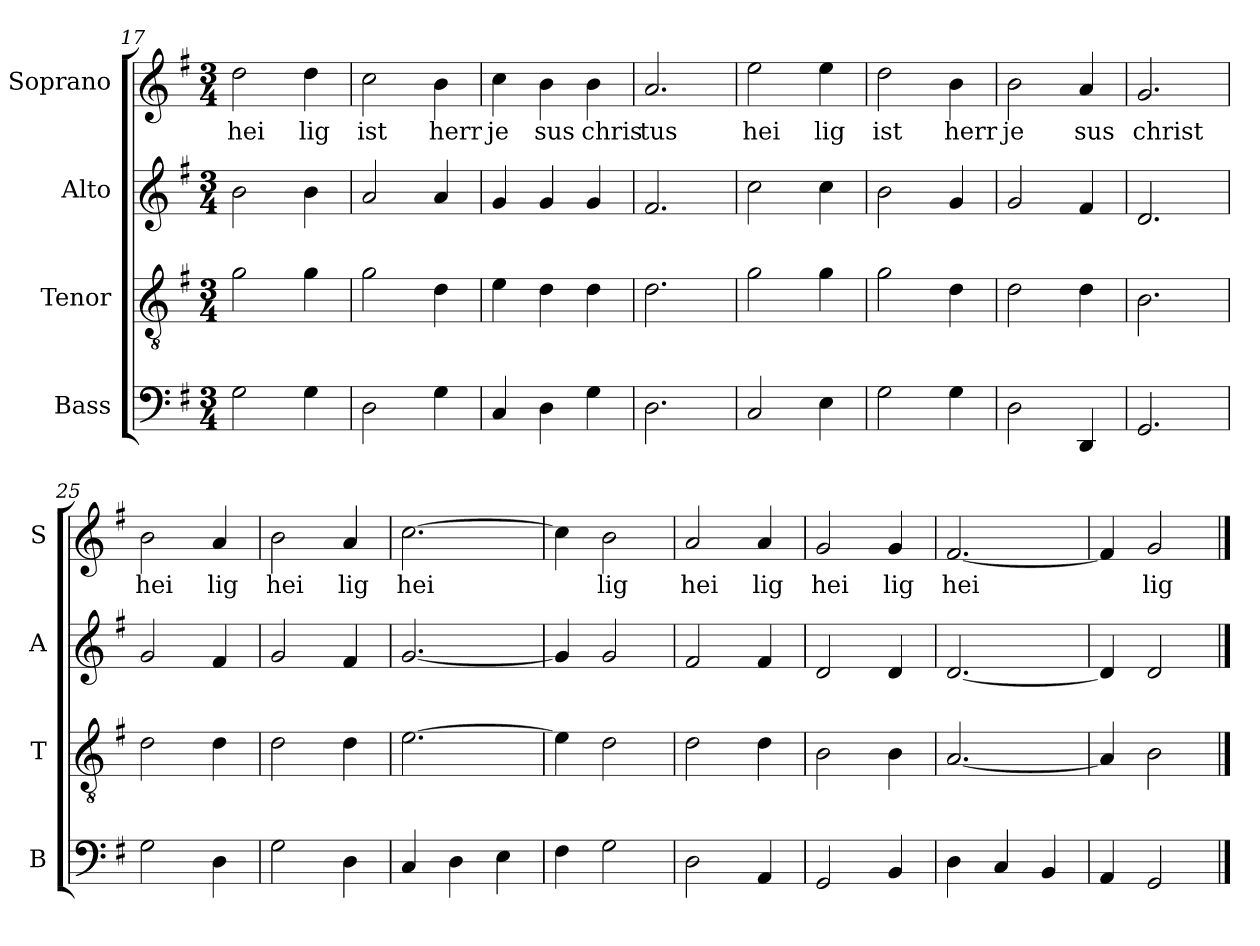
**kern	**kern	**kern	**kern	**text
*part4	*part3	*part2	*part1	*part1
*staff4	*staff3	*staff2	*staff1	*staff1
*I"Bass	*I"Tenor	*I"Alto	*I"Soprano	*
*I'B	*I'T	*I'A	*I'S	*
*clefF4	*clefGv2	*clefG2	*clefG2	*
*k[f#]	*k[f#]	*k[f#]	*k[f#]	*
*G:	*G:	*G:	*G:	*
*M3/4	*M3/4	*M3/4	*M3/4	*
=17	=17	=17	=17	=17
2G\	2g\	2b\	2dd\	hei
4G\	4g\	4b\	4dd\	lig
=18	=18	=18	=18	=18
2D\	2g\	2a/	2cc\	ist
4G\	4d\	4a/	4b\	herr
=19	=19	=19	=19	=19
4C/	4e\	4g/	4cc\	je
4D\	4d\	4g/	4b\	sus
4G\	4d\	4g/	4b\	chris
=20	=20	=20	=20	=20
2.D\	2.d\	2.f#/	2.a/	tus
=21	=21	=21	=21	=21
2C/	2g\	2cc\	2ee\	hei
4E\	4g\	4cc\	4ee\	lig
=22	=22	=22	=22	=22
2G\	2g\	2b\	2dd\	ist
4G\	4d\	4g/	4b\	herr
=23	=23	=23	=23	=23
2D\	2d\	2g/	2b\	je
4DD/	4d\	4f#/	4a/	sus
!!LO:LB:g=z
=24	=24	=24	=24	=24
2.GG/	2.B\	2.d/	2.g/	christ
=25	=25	=25	=25	=25
2G\	2d\	2g/	2b\	hei
4D\	4d\	4f#/	4a/	lig
=26	=26	=26	=26	=26
2G\	2d\	2g/	2b\	hei
4D\	4d\	4f#/	4a/	lig
=27	=27	=27	=27	=27
4C/	[2.e\	[2.g/	[2.cc\	hei
4D\	.	.	.	.
4E\	.	.	.	.
=28	=28	=28	=28	=28
4F#\	4e\]	4g/]	4cc\]	.
2G\	2d\	2g/	2b\	lig
=29	=29	=29	=29	=29
2D\	2d\	2f#/	2a/	hei
4AA/	4d\	4f#/	4a/	lig
=30	=30	=30	=30	=30
2GG/	2B\	2d/	2g/	hei
4BB/	4B\	4d/	4g/	lig
=31	=31	=31	=31	=31
4D\	[2.A/	[2.d/	[2.f#/	hei
4C/	.	.	.	.
4BB/	.	.	.	.
!!LO:PB:g=z
=32	=32	=32	=32	=32
4AA/	4A/]	4d/]	4f#/]	.
2GG/	2B\	2d/	2g/	lig
==	==	==	==	==
*-	*-	*-	*-	*-
